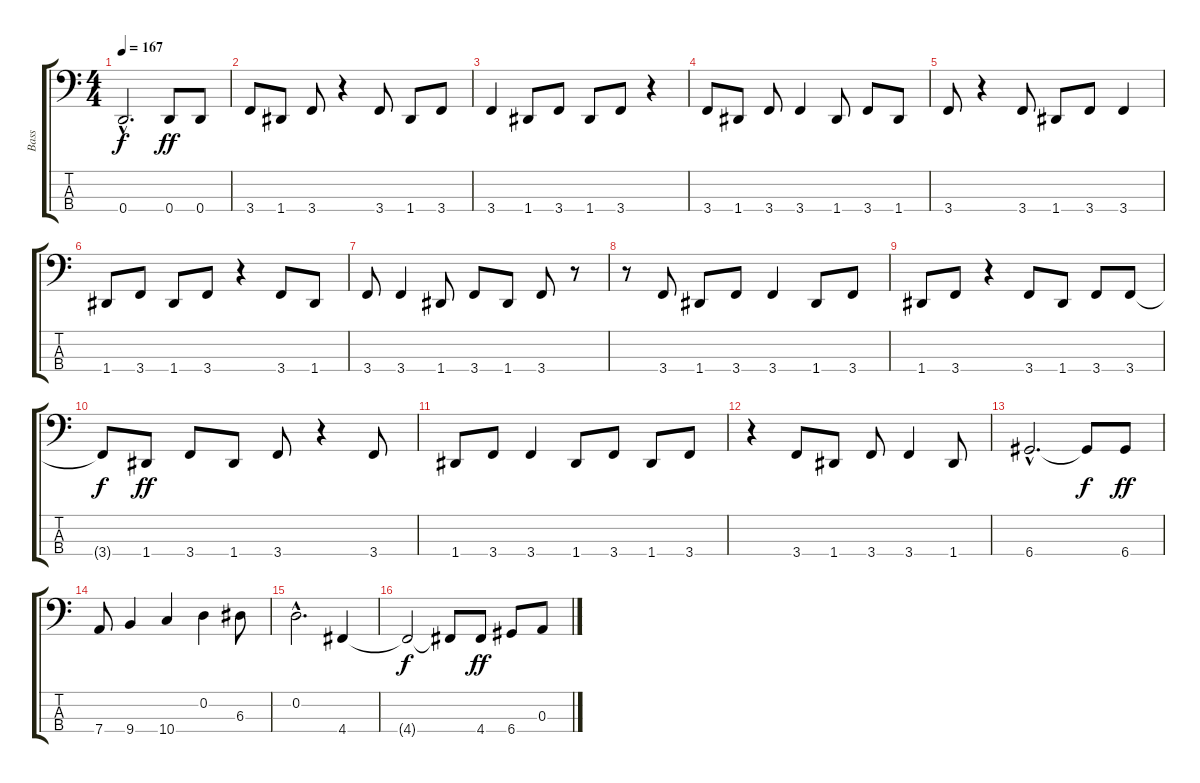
\track ("Bass" "Bass") {instrument electricbassfinger}
\staff {score tabs}
\tuning (G2 D2 A1 D1) {hide}
\ts (4 4)
\tempo 167
\clef f4
\ks c
0.4{hac t}.2{d dy f} 0.4.8{dy ff} 0.4.8 |
3.4.8 1.4.8 3.4.8 r.4 3.4.8 1.4.8 3.4.8 |
3.4.4 1.4.8 3.4.8 1.4.8 3.4.8 r.4 |
3.4.8 1.4.8 3.4.8 3.4.4 1.4.8 3.4.8 1.4.8 |
3.4.8 r.4 3.4.8 1.4.8 3.4.8 3.4.4 |
1.4.8 3.4.8 1.4.8 3.4.8 r.4 3.4.8 1.4.8 |
3.4.8 3.4.4 1.4.8 3.4.8 1.4.8 3.4.8 r.8 |
r.8 3.4.8 1.4.8 3.4.8 3.4.4 1.4.8 3.4.8 |
1.4.8 3.4.8 r.4 3.4.8 1.4.8 3.4.8 3.4.8 |
3.4{t}.8{dy f} 1.4.8{dy ff} 3.4.8 1.4.8 3.4.8 r.4 3.4.8 |
1.4.8 3.4.8 3.4.4 1.4.8 3.4.8 1.4.8 3.4.8 |
r.4 3.4.8 1.4.8 3.4.8 3.4.4 1.4.8 |
6.4{hac}.2{d} 6.4{t}.8{dy f} 6.4.8{dy ff} |
7.4.8 9.4.4 10.4.4 0.2.4 6.3.8 |
0.2{hac}.2{d} 4.4.4 |
4.4{t}.2{dy f} 4.4{t}.8 4.4.8{dy ff} 6.4.8 0.3.8
